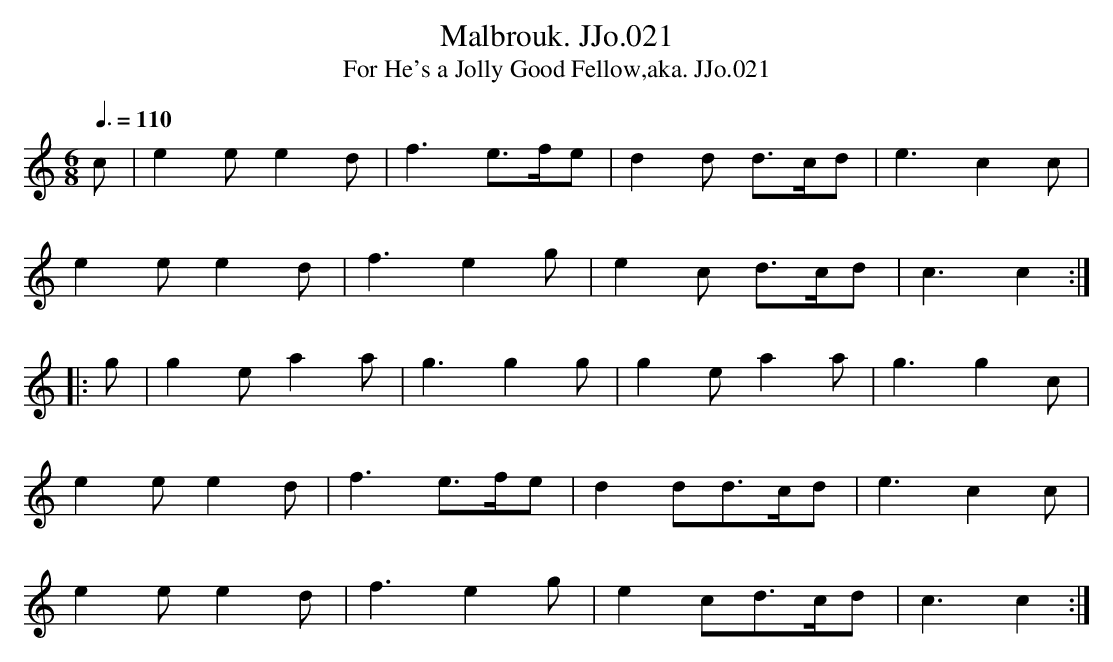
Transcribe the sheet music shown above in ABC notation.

X:1
T:Malbrouk. JJo.021
T:For He's a Jolly Good Fellow,aka. JJo.021
L:1/8
M:6/8
Q:3/8=110
K:C
c|e2ee2d|f3e>fe|d2d d>cd|e3c2c|!
e2ee2d|f3e2g|e2c d>cd|c3c2::!
g|g2ea2a|g3g2g|g2ea2a|g3g2c|!
e2ee2d|f3e>fe|d2dd>cd|e3c2c|!
e2ee2d|f3e2g|e2cd>cd|c3c2:|
